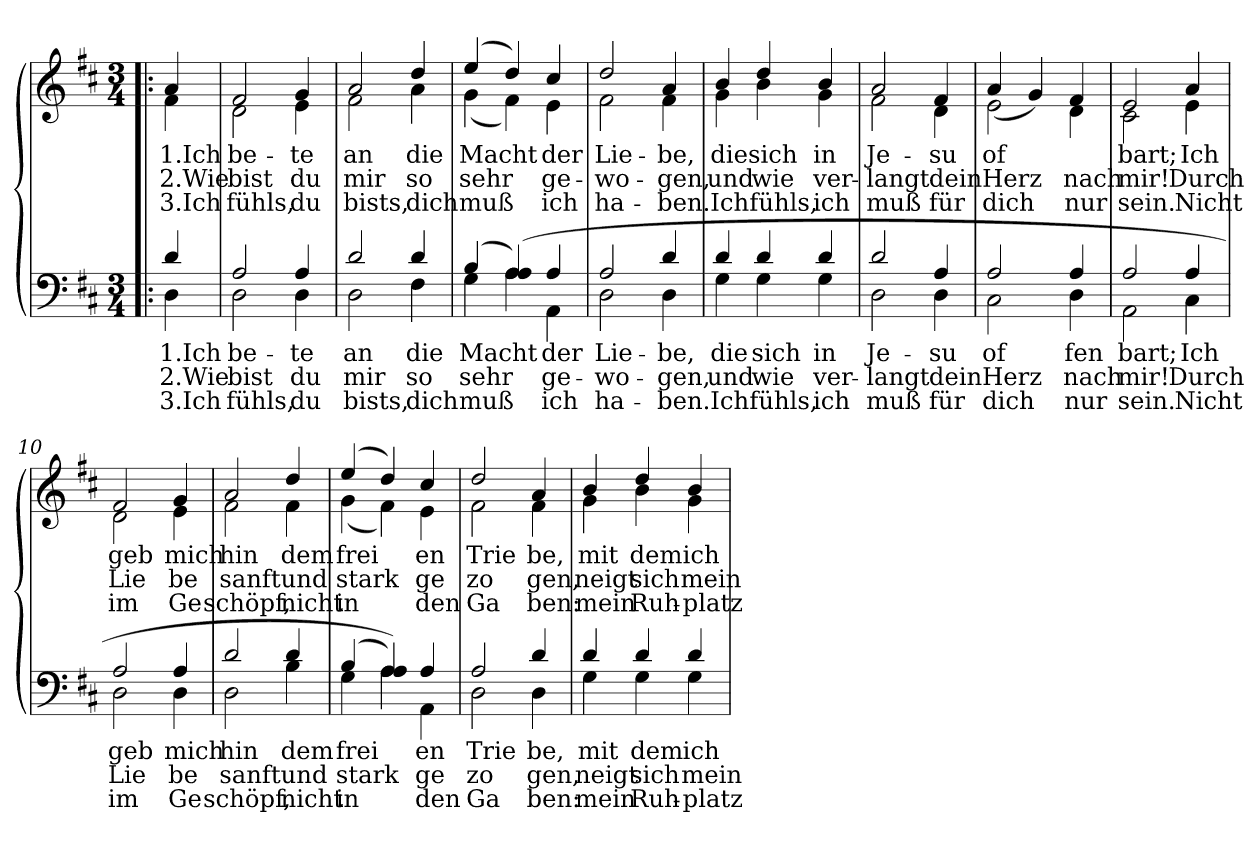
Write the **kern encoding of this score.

**kern	**text	**text	**text	**kern	**text	**text	**text
*part2	*part2	*part2	*part2	*part1	*part1	*part1	*part1
*staff2	*staff2	*staff2	*staff2	*staff1	*staff1	*staff1	*staff1
*clefF4	*	*	*	*clefG2	*	*	*
*k[f#c#]	*	*	*	*k[f#c#]	*	*	*
*D:	*	*	*	*D:	*	*	*
*M3/4	*	*	*	*M3/4	*	*	*
=1!|:	=1!|:	=1!|:	=1!|:	=1!|:	=1!|:	=1!|:	=1!|:
*^	*	*	*	*	*	*	*
!	!	!LO:LY:a:rj	!LO:LY:a:rj	!LO:LY:a:rj	!	!LO:LY:b:rj	!LO:LY:b:rj	!LO:LY:b:rj
*	*	*	*	*	*^	*	*	*
4d/	4D\	1.Ich	2.Wie	3.Ich	4a/	4f#\	1.Ich	2.Wie	3.Ich
=2	=2	=2	=2	=2	=2	=2	=2	=2	=2
!	!	!LO:LY:a:rj	!LO:LY:a:rj	!LO:LY:a:rj	!	!	!LO:LY:b:rj	!LO:LY:b:rj	!LO:LY:b:rj
2A/	2D\	be-	bist	fühls,	2f#/	2d\	be-	bist	fühls,
!	!	!LO:LY:a:rj	!LO:LY:a:rj	!LO:LY:a:rj	!	!	!LO:LY:b:rj	!LO:LY:b:rj	!LO:LY:b:rj
4A/	4D\	-te	du	du	4g/	4e\	-te	du	du
=3	=3	=3	=3	=3	=3	=3	=3	=3	=3
!	!	!LO:LY:a:rj	!LO:LY:a:rj	!LO:LY:a:rj	!	!	!LO:LY:b:rj	!LO:LY:b:rj	!LO:LY:b:rj
2d/	2D\	an	mir	bists,	2a/	2f#\	an	mir	bists,
!	!	!LO:LY:a:rj	!LO:LY:a:rj	!LO:LY:a:rj	!	!	!LO:LY:b:rj	!LO:LY:b:rj	!LO:LY:b:rj
4d/	4F#\	die	so	dich	4dd/	4a\	die	so	dich
=4	=4	=4	=4	=4	=4	=4	=4	=4	=4
!	!	!LO:LY:a:rj	!LO:LY:a:rj	!LO:LY:a:rj	!	!	!LO:LY:b:rj	!LO:LY:b:rj	!LO:LY:b:rj
(4B/	(<4G\	Macht	sehr	muß	(4ee/	(<4g\	Macht	sehr	muß
(4A/ 4A/)	4A\	.	.	.	4dd/)	4f#\)	.	.	.
!	!	!LO:LY:a:rj	!LO:LY:a:rj	!LO:LY:a:rj	!	!	!LO:LY:b:rj	!LO:LY:b:rj	!LO:LY:b:rj
4A/	4AA\	der	ge-	ich	4cc#/	4e\	der	ge-	ich
=5	=5	=5	=5	=5	=5	=5	=5	=5	=5
!	!	!LO:LY:a:rj	!LO:LY:a:rj	!LO:LY:a:rj	!	!	!LO:LY:b:rj	!LO:LY:b:rj	!LO:LY:b:rj
2A/	2D\	Lie-	-wo-	ha-	2dd/	2f#\	Lie-	-wo-	ha-
!	!	!LO:LY:a:rj	!LO:LY:a:rj	!LO:LY:a:rj	!	!	!LO:LY:b:rj	!LO:LY:b:rj	!LO:LY:b:rj
4d/	4D\	-be,	-gen,	-ben.	4a/	4f#\	-be,	-gen,	-ben.
=6	=6	=6	=6	=6	=6	=6	=6	=6	=6
!	!	!LO:LY:a:rj	!LO:LY:a:rj	!LO:LY:a:rj	!	!	!LO:LY:b:rj	!LO:LY:b:rj	!LO:LY:b:rj
4G\	4d/	die	und	Ich	4b/	4g\	die	und	Ich
!	!	!LO:LY:a:rj	!LO:LY:a:rj	!LO:LY:a:rj	!	!	!LO:LY:b:rj	!LO:LY:b:rj	!LO:LY:b:rj
4d/	4G\	sich	wie	fühls,	4dd/	4b\	sich	wie	fühls,
!	!	!LO:LY:a:rj	!LO:LY:a:rj	!LO:LY:a:rj	!	!	!LO:LY:b:rj	!LO:LY:b:rj	!LO:LY:b:rj
4G\	4d/	in	ver-	ich	4b/	4g\	in	ver-	ich
=7	=7	=7	=7	=7	=7	=7	=7	=7	=7
!	!	!LO:LY:a:rj	!LO:LY:a:rj	!LO:LY:a:rj	!	!	!LO:LY:b:rj	!LO:LY:b:rj	!LO:LY:b:rj
2d/	2D\	Je-	-langt	muß	2a/	2f#\	Je-	-langt	muß
!	!	!LO:LY:a:rj	!LO:LY:a:rj	!LO:LY:a:rj	!	!	!LO:LY:b:rj	!LO:LY:b:rj	!LO:LY:b:rj
4A/	4D\	-su	dein	für	4f#/	4d\	-su	dein	für
!!LO:LB:g=z	!!
=8	=8	=8	=8	=8	=8	=8	=8	=8	=8
!	!	!LO:LY:a:rj	!LO:LY:a:rj	!LO:LY:a:rj	!	!	!LO:LY:b:rj	!LO:LY:b:rj	!LO:LY:b:rj
2A/	2C#\	of	Herz	dich	2e\	(4a/	of	Herz	dich
.	.	.	.	.	.	4g/)	.	.	.
!	!	!LO:LY:a:rj	!LO:LY:a:rj	!LO:LY:a:rj	!	!	!LO:LY:b:rj	!LO:LY:b:rj	!LO:LY:b:rj
4A/	4D\	fen	nach	nur	4d\	4f#/	.	nach	nur
=9	=9	=9	=9	=9	=9	=9	=9	=9	=9
!	!	!LO:LY:a:rj	!LO:LY:a:rj	!LO:LY:a:rj	!	!	!LO:LY:b:rj	!LO:LY:b:rj	!LO:LY:b:rj
2A/	2AA\	bart;	mir!	sein.	2e/	2c#\	bart;	mir!	sein.
!	!	!LO:LY:a:rj	!LO:LY:a:rj	!LO:LY:a:rj	!	!	!LO:LY:b:rj	!LO:LY:b:rj	!LO:LY:b:rj
4A/	4C#\	Ich	Durch	Nicht	4a/	4e\	Ich	Durch	Nicht
=10	=10	=10	=10	=10	=10	=10	=10	=10	=10
!	!	!LO:LY:a:rj	!LO:LY:a:rj	!LO:LY:a:rj	!	!	!LO:LY:b:rj	!LO:LY:b:rj	!LO:LY:b:rj
2A/	2D\	geb	Lie	im	2f#/	2d\	geb	Lie	im
!	!	!LO:LY:a:rj	!LO:LY:a:rj	!LO:LY:a:rj	!	!	!LO:LY:b:rj	!LO:LY:b:rj	!LO:LY:b:rj
4A/	4D\	mich	be	Ge	4g/	4e\	mich	be	Ge
=11	=11	=11	=11	=11	=11	=11	=11	=11	=11
!	!	!LO:LY:a:rj	!LO:LY:a:rj	!LO:LY:a:rj	!	!	!LO:LY:b:rj	!LO:LY:b:rj	!LO:LY:b:rj
2d/	2D\	hin	sanft	schöpf,	2a/	2f#\	hin	sanft	schöpf,
!	!	!LO:LY:a:rj	!LO:LY:a:rj	!LO:LY:a:rj	!	!	!LO:LY:b:rj	!LO:LY:b:rj	!LO:LY:b:rj
4d/	4B\	dem	und	nicht	4dd/	4f#\	dem	und	nicht
=12	=12	=12	=12	=12	=12	=12	=12	=12	=12
!	!	!LO:LY:a:rj	!LO:LY:a:rj	!LO:LY:a:rj	!	!	!LO:LY:b:rj	!LO:LY:b:rj	!LO:LY:b:rj
(4B/	4G\	frei	stark	in	(4ee/	(<4g\	frei	stark	in
4A/ 4A/))	4A\	.	.	.	4dd/)	4f#\)	.	.	.
!	!	!LO:LY:a:rj	!LO:LY:a:rj	!LO:LY:a:rj	!	!	!LO:LY:b:rj	!LO:LY:b:rj	!LO:LY:b:rj
4A/	4AA\	en	ge	den	4cc#/	4e\	en	ge	den
=13	=13	=13	=13	=13	=13	=13	=13	=13	=13
!	!	!LO:LY:a:rj	!LO:LY:a:rj	!LO:LY:a:rj	!	!	!LO:LY:b:rj	!LO:LY:b:rj	!LO:LY:b:rj
2A/	2D\	Trie	zo	Ga	2dd/	2f#\	Trie	zo	Ga
!	!	!LO:LY:a:rj	!LO:LY:a:rj	!LO:LY:a:rj	!	!	!LO:LY:b:rj	!LO:LY:b:rj	!LO:LY:b:rj
4d/	4D\	be,	gen,	ben:	4a/	4f#\	be,	gen,	ben:
!!LO:LB:g=z	!!
=14	=14	=14	=14	=14	=14	=14	=14	=14	=14
!	!	!LO:LY:a:rj	!LO:LY:a:rj	!LO:LY:a:rj	!	!	!LO:LY:b:rj	!LO:LY:b:rj	!LO:LY:b:rj
4d/	4G\	mit	neigt	mein	4b/	4g\	mit	neigt	mein
!	!	!LO:LY:a:rj	!LO:LY:a:rj	!LO:LY:a:rj	!	!	!LO:LY:b:rj	!LO:LY:b:rj	!LO:LY:b:rj
4d/	4G\	dem	sich	Ruh-	4dd/	4b\	dem	sich	Ruh-
!	!	!LO:LY:a:rj	!LO:LY:a:rj	!LO:LY:a:rj	!	!	!LO:LY:b:rj	!LO:LY:b:rj	!LO:LY:b:rj
4d/	4G\	ich	mein	-platz	4b/	4g\	ich	mein	-platz
*v	*v	*	*	*	*	*	*	*	*
*	*	*	*	*v	*v	*	*	*
=	=	=	=	=	=	=	=
*-	*-	*-	*-	*-	*-	*-	*-
